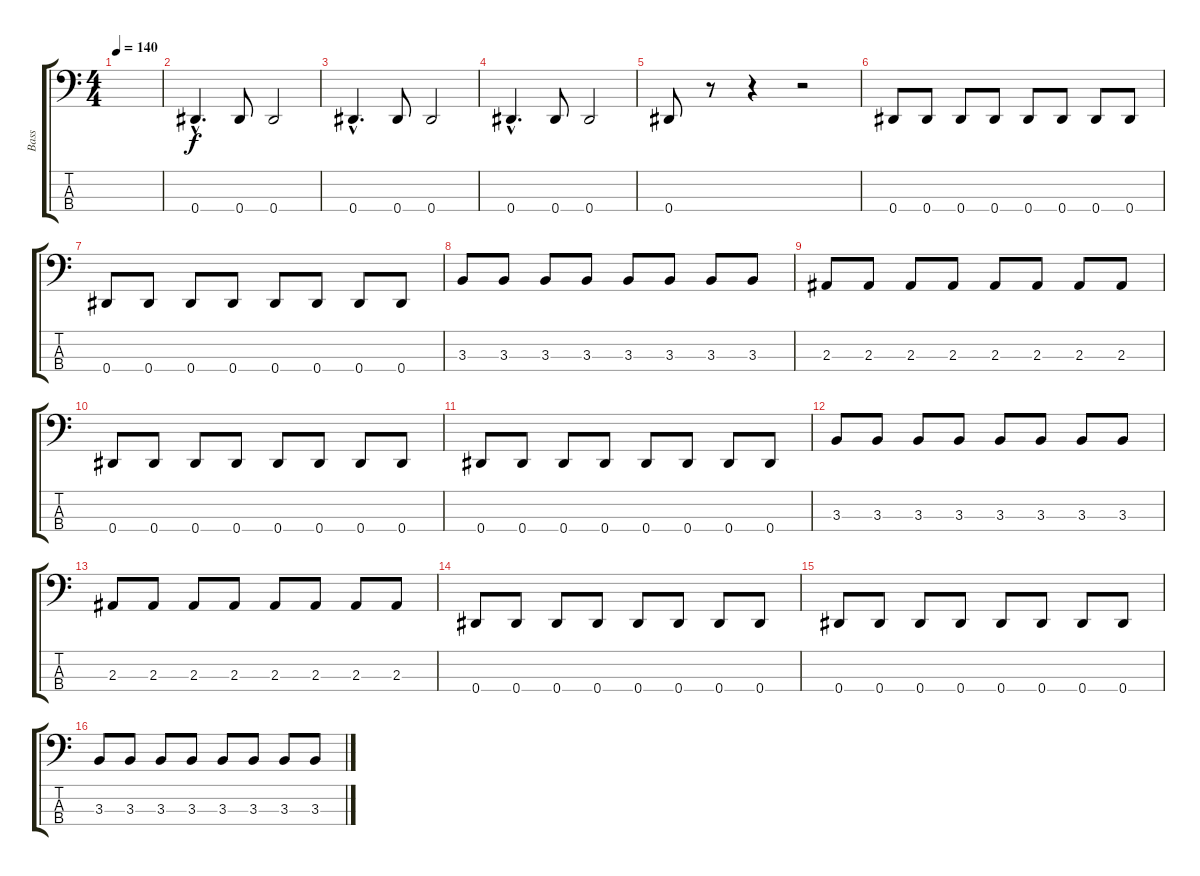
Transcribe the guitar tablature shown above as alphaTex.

\track ("Bass" "Bass") {instrument electricbassfinger}
\staff {score tabs}
\tuning (Gb2 Db2 Ab1 Eb1) {hide}
\ts (4 4)
\tempo 140
\clef f4
\ks c
|
0.4{hac}.4{d} 0.4.8 0.4.2 |
0.4{hac}.4{d} 0.4.8 0.4.2 |
0.4{hac}.4{d} 0.4.8 0.4.2 |
0.4.8 r.8 r.4 r.2 |
0.4.8 0.4.8 0.4.8 0.4.8 0.4.8 0.4.8 0.4.8 0.4.8 |
0.4.8 0.4.8 0.4.8 0.4.8 0.4.8 0.4.8 0.4.8 0.4.8 |
3.3.8 3.3.8 3.3.8 3.3.8 3.3.8 3.3.8 3.3.8 3.3.8 |
2.3.8 2.3.8 2.3.8 2.3.8 2.3.8 2.3.8 2.3.8 2.3.8 |
0.4.8 0.4.8 0.4.8 0.4.8 0.4.8 0.4.8 0.4.8 0.4.8 |
0.4.8 0.4.8 0.4.8 0.4.8 0.4.8 0.4.8 0.4.8 0.4.8 |
3.3.8 3.3.8 3.3.8 3.3.8 3.3.8 3.3.8 3.3.8 3.3.8 |
2.3.8 2.3.8 2.3.8 2.3.8 2.3.8 2.3.8 2.3.8 2.3.8 |
0.4.8 0.4.8 0.4.8 0.4.8 0.4.8 0.4.8 0.4.8 0.4.8 |
0.4.8 0.4.8 0.4.8 0.4.8 0.4.8 0.4.8 0.4.8 0.4.8 |
3.3.8 3.3.8 3.3.8 3.3.8 3.3.8 3.3.8 3.3.8 3.3.8
